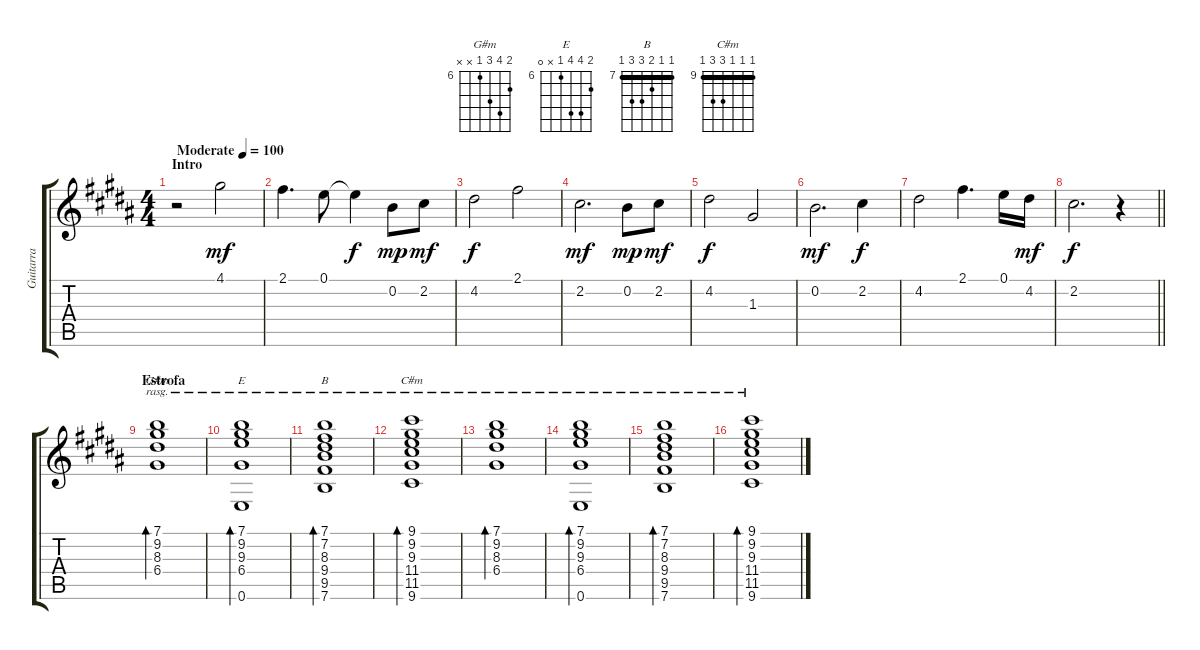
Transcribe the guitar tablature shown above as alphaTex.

\track ("Guitarra" "Guitarra") {instrument distortionguitar}
\staff {score tabs}
\tuning (E4 B3 G3 D3 A2 E2) {hide}
\chord ("G#m" 7 9 8 6 x x) {firstfret 6}
\chord ("E" 7 9 9 6 x 0) {firstfret 6}
\chord ("B" 7 7 8 9 9 7) {firstfret 7 barre 7}
\chord ("C#m" 9 9 9 11 11 9) {firstfret 9 barre 9}
\ts (4 4)
\section ("" "Intro")
\tempo (100 "Moderate")
\clef g2
\ks g#minor
r.2{dy mf instrument distortionguitar} 4.1.2 |
2.1.4{d} 0.1.8 0.1{t}.4{dy f} 0.2.8{dy mp} 2.2.8{dy mf} |
4.2.2{dy f} 2.1.2 |
2.2.2{d dy mf} 0.2.8{dy mp} 2.2.8{dy mf} |
4.2.2{dy f} 1.3.2 |
0.2.2{d dy mf} 2.2.4{dy f} |
4.2.2 2.1.4{d} 0.1.16 4.2.16{dy mf} |
\barLineRight lightlight
2.2.2{d dy f} r.4 |
\section ("" "Estrofa")
(7.1 9.2 8.3 6.4).1{bd 240 ch "G#m" rasg ii instrument acousticguitarsteel} |
(7.1 9.2 9.3 6.4 0.6).1{bd 240 ch "E" rasg ii} |
(7.1 7.2 8.3 9.4 9.5 7.6).1{bd 240 ch "B" rasg ii} |
(9.1 9.2 9.3 11.4 11.5 9.6).1{bd 240 ch "C#m" rasg ii} |
(7.1 9.2 8.3 6.4).1{bd 240 rasg ii} |
(7.1 9.2 9.3 6.4 0.6).1{bd 240 rasg ii} |
(7.1 7.2 8.3 9.4 9.5 7.6).1{bd 240 rasg ii} |
(9.1 9.2 9.3 11.4 11.5 9.6).1{bd 240 rasg ii}
